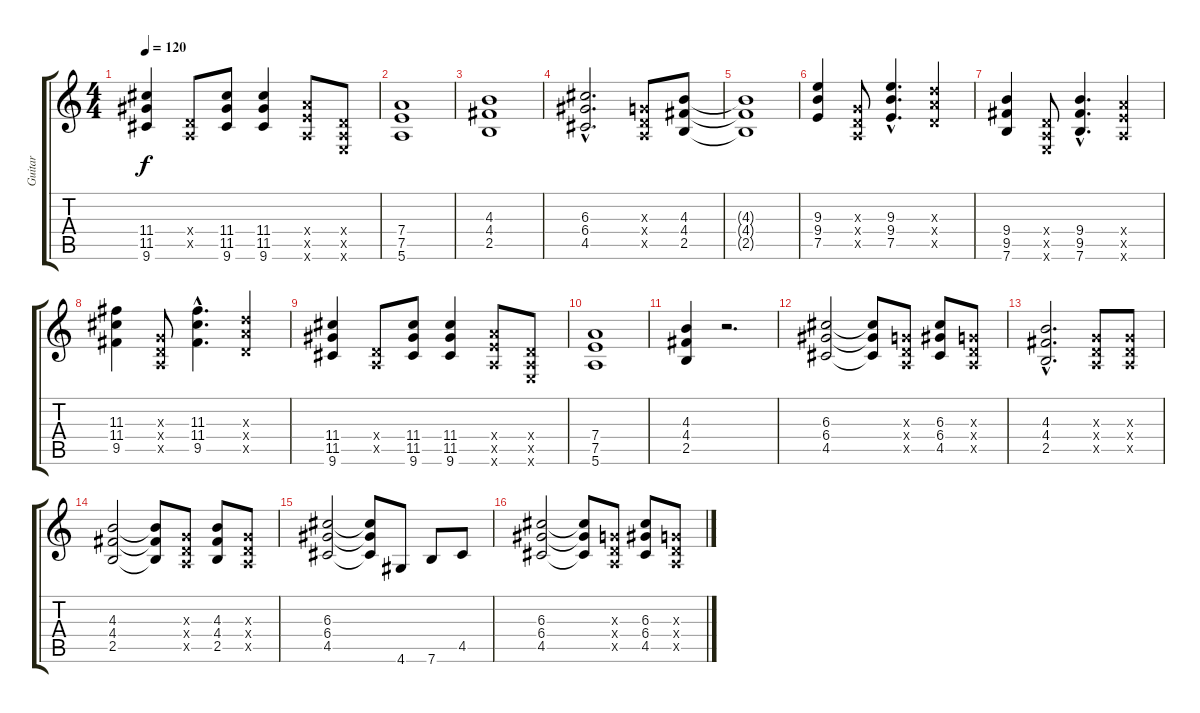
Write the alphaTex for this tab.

\track ("Guitar" "Guitar") {instrument overdrivenguitar}
\staff {score tabs}
\tuning (E4 B3 G3 D3 A2 E2) {hide}
\ts (4 4)
\tempo 120
\clef g2
\ks c
(11.4 11.5 9.6).4{dy f} (0.4{x} 0.5{x}).8 (11.4 11.5 9.6).8 (11.4 11.5 9.6).4 (7.4{x} 7.5{x} 5.6{x}).8 (0.4{x} 0.5{x} 0.6{x}).8 |
(7.4 7.5 5.6).1 |
(4.3 4.4 2.5).1 |
(6.3{hac} 6.4{hac} 4.5{hac}).2{d} (0.3{x} 0.4{x} 0.5{x}).8 (4.3 4.4 2.5).8 |
(4.3{t} 4.4{t} 2.5{t}).1 |
(9.3 9.4 7.5).4 (0.3{x} 0.4{x} 0.5{x}).8 (9.3{hac} 9.4{hac} 7.5{hac}).4{d} (7.3{x} 7.4{x} 5.5{x}).4 |
(9.4 9.5 7.6).4 (0.4{x} 0.5{x} 0.6{x}).8 (9.4{hac} 9.5{hac} 7.6{hac}).4{d} (7.4{x} 7.5{x} 5.6{x}).4 |
(11.3 11.4 9.5).4 (0.3{x} 0.4{x} 0.5{x}).8 (11.3{hac} 11.4{hac} 9.5{hac}).4{d} (7.3{x} 7.4{x} 5.5{x}).4 |
(11.4 11.5 9.6).4 (0.4{x} 0.5{x}).8 (11.4 11.5 9.6).8 (11.4 11.5 9.6).4 (7.4{x} 7.5{x} 5.6{x}).8 (0.4{x} 0.5{x} 0.6{x}).8 |
(7.4 7.5 5.6).1 |
(4.3 4.4 2.5).4 r.2{d} |
(6.3 6.4 4.5).2 (6.3{t} 6.4{t} 4.5{t}).8 (0.3{x} 0.4{x} 0.5{x}).8 (6.3 6.4 4.5).8 (0.3{x} 0.4{x} 0.5{x}).8 |
(4.3{hac} 4.4{hac} 2.5{hac}).2{d} (0.3{x} 0.4{x} 0.5{x}).8 (0.3{x} 0.4{x} 0.5{x}).8 |
(4.3 4.4 2.5).2 (4.3{t} 4.4{t} 2.5{t}).8 (0.3{x} 0.4{x} 0.5{x}).8 (4.3 4.4 2.5).8 (0.3{x} 0.4{x} 0.5{x}).8 |
(6.3 6.4 4.5).2 (6.3{t} 6.4{t} 4.5{t}).8 4.6.8 7.6.8 4.5.8 |
(6.3 6.4 4.5).2 (6.3{t} 6.4{t} 4.5{t}).8 (0.3{x} 0.4{x} 0.5{x}).8 (6.3 6.4 4.5).8 (0.3{x} 0.4{x} 0.5{x}).8
